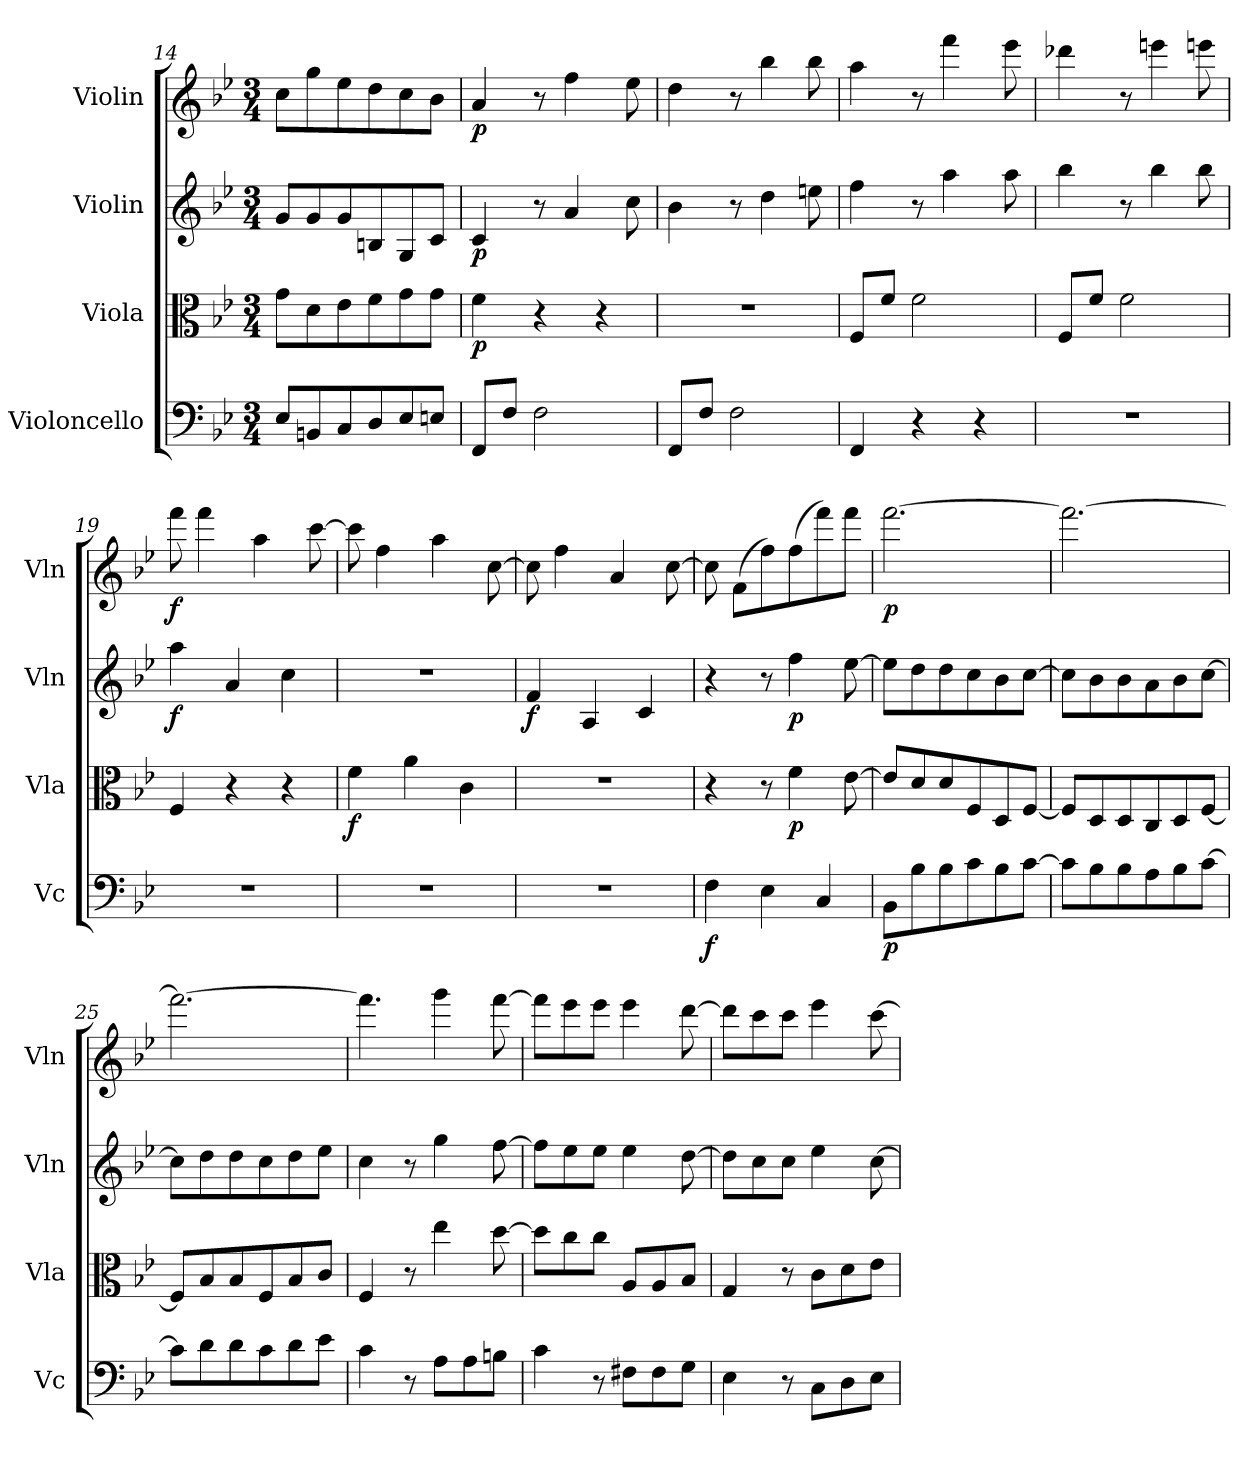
**kern	**dynam	**kern	**dynam	**kern	**dynam	**kern	**dynam
*part4	*part4	*part3	*part3	*part2	*part2	*part1	*part1
*staff4	*staff4	*staff3	*staff3	*staff2	*staff2	*staff1	*staff1
*I"Violoncello	*	*I"Viola	*	*I"Violin	*	*I"Violin	*
*I'Vc	*	*I'Vla	*	*I'Vln	*	*I'Vln	*
*clefF4	*	*clefC3	*	*clefG2	*	*clefG2	*
*k[b-e-]	*	*k[b-e-]	*	*k[b-e-]	*	*k[b-e-]	*
*M3/4	*	*M3/4	*	*M3/4	*	*M3/4	*
=14	=14	=14	=14	=14	=14	=14	=14
8E-/L	.	8g\L	.	8g/L	.	8cc\L	.
8BBn/	.	8d\	.	8g/	.	8gg\	.
8C/	.	8e-\	.	8g/	.	8ee-\	.
8D/	.	8f\	.	8Bn/	.	8dd\	.
8E-/	.	8g\	.	8G/	.	8cc\	.
8En/J	.	8g\J	.	8c/J	.	8b-\J	.
=15	=15	=15	=15	=15	=15	=15	=15
8FF/L	.	4f\	p	4c/	p	4a/	p
8F/J	.	.	.	.	.	.	.
2F\	.	4r	.	8r	.	8r	.
.	.	.	.	4a/	.	4ff\	.
.	.	4r	.	.	.	.	.
.	.	.	.	8cc\	.	8ee-\	.
=16	=16	=16	=16	=16	=16	=16	=16
8FF/L	.	2.r	.	4b-\	.	4dd\	.
8F/J	.	.	.	.	.	.	.
2F\	.	.	.	8r	.	8r	.
.	.	.	.	4dd\	.	4bb-\	.
.	.	.	.	8een\	.	8bb-\	.
=17	=17	=17	=17	=17	=17	=17	=17
4FF/	.	8F/L	.	4ff\	.	4aa\	.
.	.	8f/J	.	.	.	.	.
4r	.	2f\	.	8r	.	8r	.
.	.	.	.	4aa\	.	4fff\	.
4r	.	.	.	.	.	.	.
.	.	.	.	8aa\	.	8eee-\	.
=18	=18	=18	=18	=18	=18	=18	=18
2.r	.	8F/L	.	4bb-\	.	4ddd-X\	.
.	.	8f/J	.	.	.	.	.
.	.	2f\	.	8r	.	8r	.
.	.	.	.	4bb-\	.	4eeen\	.
.	.	.	.	8bb-\	.	8eeen\	.
=19	=19	=19	=19	=19	=19	=19	=19
2.r	.	4F/	.	4aa\	f	8fff\	f
.	.	.	.	.	.	4fff\	.
.	.	4r	.	4a/	.	.	.
.	.	.	.	.	.	4aa\	.
.	.	4r	.	4cc\	.	.	.
.	.	.	.	.	.	[8ccc\	.
=20	=20	=20	=20	=20	=20	=20	=20
2.r	.	4f\	f	2.r	.	8ccc\]	.
.	.	.	.	.	.	4ff\	.
.	.	4a\	.	.	.	.	.
.	.	.	.	.	.	4aa\	.
.	.	4c\	.	.	.	.	.
.	.	.	.	.	.	[8cc\	.
=21	=21	=21	=21	=21	=21	=21	=21
2.r	.	2.r	.	4f/	f	8cc\]	.
.	.	.	.	.	.	4ff\	.
.	.	.	.	4A/	.	.	.
.	.	.	.	.	.	4a/	.
.	.	.	.	4c/	.	.	.
.	.	.	.	.	.	[8cc\	.
=22	=22	=22	=22	=22	=22	=22	=22
4F\	f	4r	.	4r	.	8cc\]	.
.	.	.	.	.	.	(8f\L	.
4E-\	.	8r	.	8r	.	8ff\)	.
.	.	4f\	p	4ff\	p	(8ff\	.
4C/	.	.	.	.	.	8fff\)	.
.	.	[8e-\	.	[8ee-\	.	8fff\J	.
=23	=23	=23	=23	=23	=23	=23	=23
8BB-\L	p	8e-/L]	.	8ee-\L]	.	[2.fff\	p
8B-\	.	8d/	.	8dd\	.	.	.
8B-\	.	8d/	.	8dd\	.	.	.
8c\	.	8F/	.	8cc\	.	.	.
8B-\	.	8D/	.	8b-\	.	.	.
[8c\J	.	[8F/J	.	[8cc\J	.	.	.
=24	=24	=24	=24	=24	=24	=24	=24
8c\L]	.	8F/L]	.	8cc\L]	.	2.fff\_	.
8B-\	.	8D/	.	8b-\	.	.	.
8B-\	.	8D/	.	8b-\	.	.	.
8A\	.	8C/	.	8a\	.	.	.
8B-\	.	8D/	.	8b-\	.	.	.
[8c\J	.	[8F/J	.	[8cc\J	.	.	.
=25	=25	=25	=25	=25	=25	=25	=25
8c\L]	.	8F/L]	.	8cc\L]	.	2.fff\_	.
8d\	.	8B-/	.	8dd\	.	.	.
8d\	.	8B-/	.	8dd\	.	.	.
8c\	.	8F/	.	8cc\	.	.	.
8d\	.	8B-/	.	8dd\	.	.	.
8e-\J	.	8c/J	.	8ee-\J	.	.	.
=26	=26	=26	=26	=26	=26	=26	=26
4c\	.	4F/	.	4cc\	.	4.fff\]	.
8r	.	8r	.	8r	.	.	.
8A\L	.	4ee-\	.	4gg\	.	4ggg\	.
8A\	.	.	.	.	.	.	.
8Bn\J	.	[8dd\	.	[8ff\	.	[8fff\	.
=27	=27	=27	=27	=27	=27	=27	=27
4c\	.	8dd\L]	.	8ff\L]	.	8fff\L]	.
.	.	8cc\	.	8ee-\	.	8eee-\	.
8r	.	8cc\J	.	8ee-\J	.	8eee-\J	.
8F#X\L	.	8A/L	.	4ee-\	.	4eee-\	.
8F#\	.	8A/	.	.	.	.	.
8G\J	.	8B-/J	.	[8dd\	.	[8ddd\	.
=28	=28	=28	=28	=28	=28	=28	=28
4E-\	.	4G/	.	8dd\L]	.	8ddd\L]	.
.	.	.	.	8cc\	.	8ccc\	.
8r	.	8r	.	8cc\J	.	8ccc\J	.
8C\L	.	8c\L	.	4ee-\	.	4eee-\	.
8D\	.	8d\	.	.	.	.	.
8E-\J	.	8e-\J	.	[8cc\	.	[8ccc\	.
=	=	=	=	=	=	=	=
*-	*-	*-	*-	*-	*-	*-	*-
